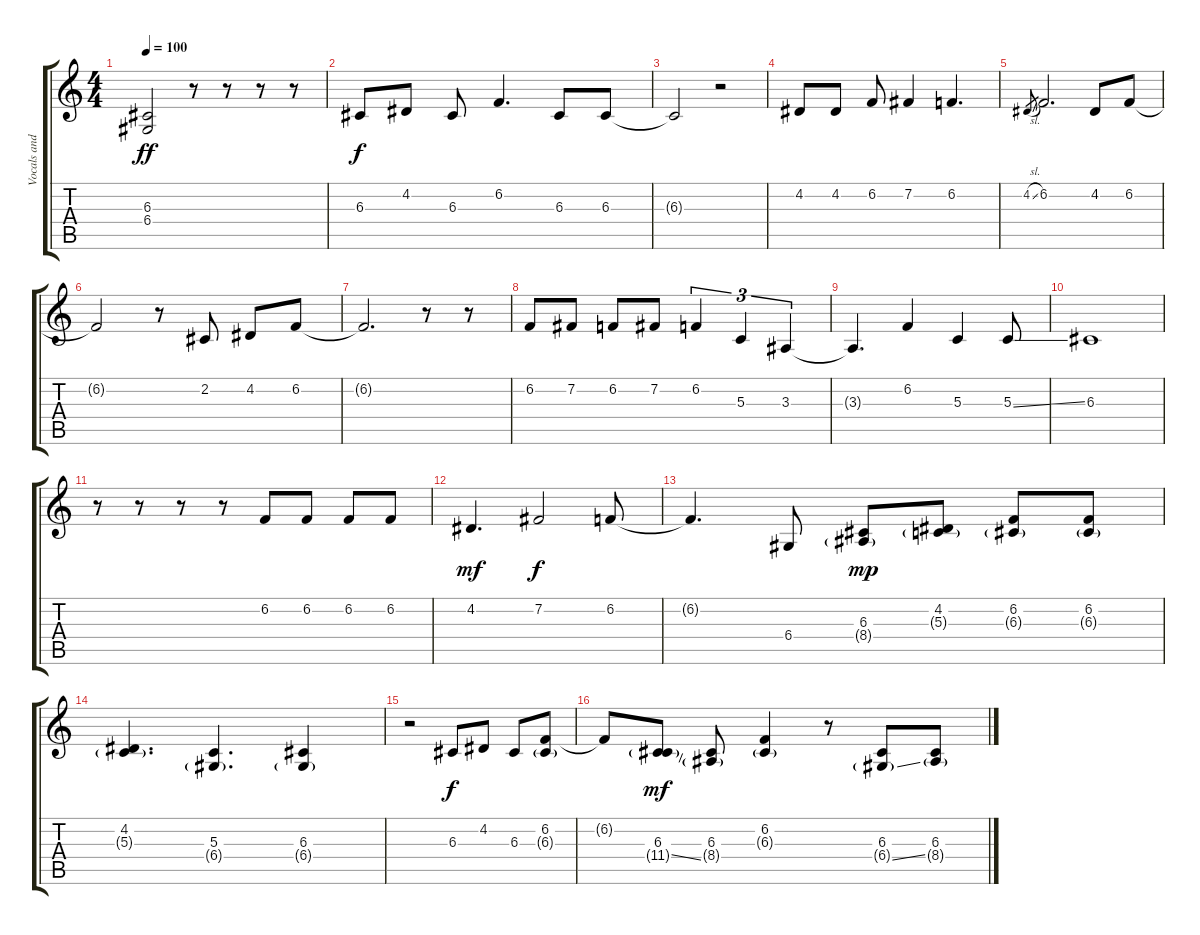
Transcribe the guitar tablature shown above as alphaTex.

\track ("Vocals and Backup Vocals" "Vocals and") {instrument violin}
\staff {score tabs}
\tuning (E4 B3 G3 D3 A2 E2) {hide}
\ts (4 4)
\tempo 100
\clef g2
\ks c
(6.3 6.4{t}).2{dy ff} r.8 r.8 r.8 r.8 |
6.3.8{dy f} 4.2.8 6.3.8 6.2.4{d} 6.3.8 6.3.8 |
6.3{t}.2 r.2 |
4.2.8 4.2.8 6.2.8 7.2.4 6.2.4{d} |
4.2{sl}.8{gr} 6.2.2{d} 4.2.8 6.2.8 |
6.2{t}.2 r.8 2.2.8 4.2.8 6.2.8 |
6.2{t}.2{d} r.8 r.8 |
6.2.8 7.2.8 6.2.8 7.2.8 6.2.4{tu (3 2)} 5.3.4{tu (3 2)} 3.3.4{tu (3 2)} |
3.3{t}.4{d} 6.2.4 5.3.4 5.3{ss}.8 |
6.3.1 |
r.8 r.8 r.8 r.8 6.2.8 6.2.8 6.2.8 6.2.8 |
4.2.4{d dy mf} 7.2.2{dy f} 6.2.8 |
6.2{t}.4{d} 6.4.8 (6.3 8.4{g}).8{dy mp} (4.2 5.3{g}).8 (6.2 6.3{g}).8 (6.2 6.3{g}).8 |
(4.2 5.3{g}).4{d} (5.3 6.4{g}).4{d} (6.3 6.4{g}).4 |
r.2 6.3.8{dy f} 4.2.8 6.3.8 (6.2 6.3{g}).8 |
6.2{t}.8 (6.3 11.4{ss g}).8{dy mf} (6.3 8.4{g}).8 (6.2 6.3{g}).4 r.8 (6.3 6.4{ss g}).8 (6.3 8.4{g}).8
